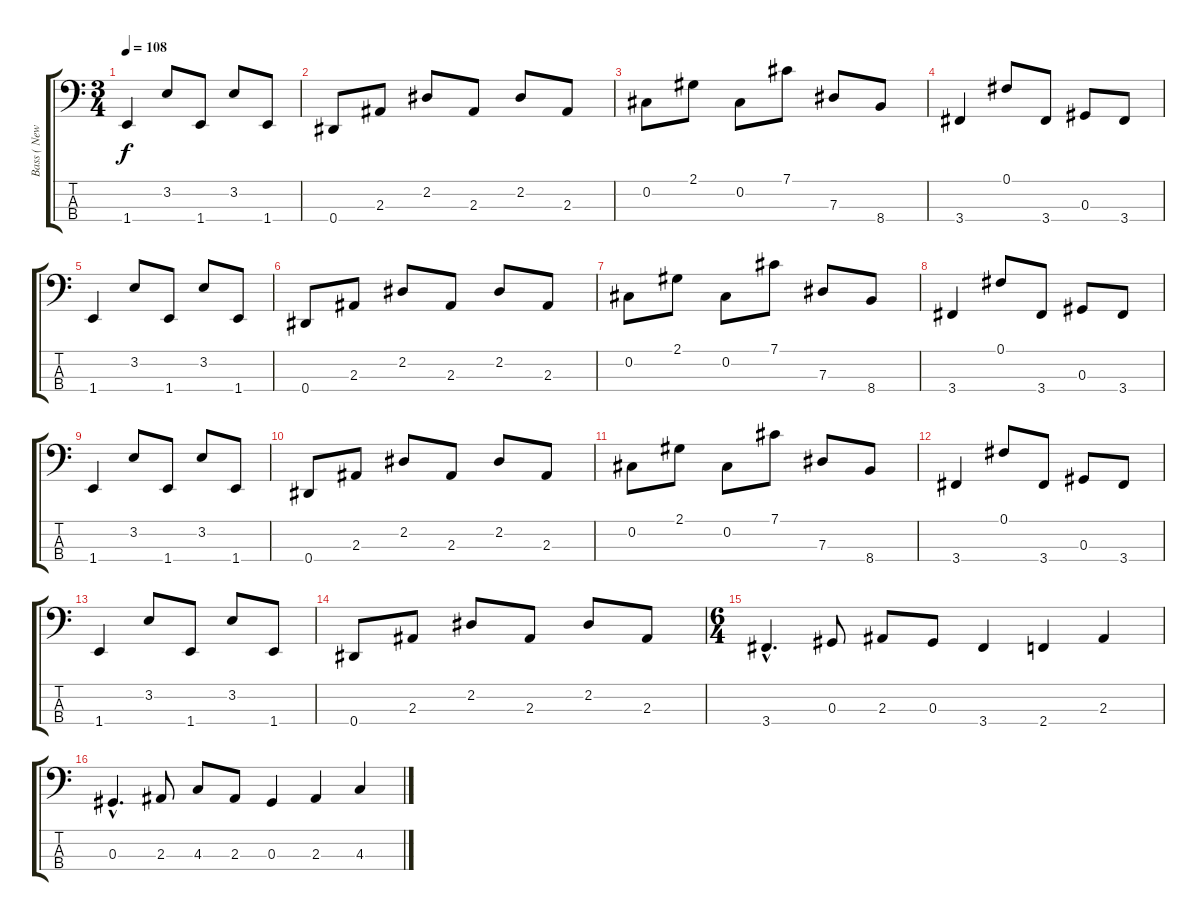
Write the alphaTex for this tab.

\track ("Bass ( Newsted )" "Bass ( New") {instrument electricbasspick}
\staff {score tabs}
\tuning (Gb2 Db2 Ab1 Eb1) {hide}
\ts (3 4)
\tempo 108
\clef f4
\ks c
1.4.4{dy f} 3.2.8 1.4.8 3.2.8 1.4.8 |
0.4.8 2.3.8 2.2.8 2.3.8 2.2.8 2.3.8 |
0.2.8 2.1.8 0.2.8 7.1.8 7.3.8 8.4.8 |
3.4.4 0.1.8 3.4.8 0.3.8 3.4.8 |
1.4.4 3.2.8 1.4.8 3.2.8 1.4.8 |
0.4.8 2.3.8 2.2.8 2.3.8 2.2.8 2.3.8 |
0.2.8 2.1.8 0.2.8 7.1.8 7.3.8 8.4.8 |
3.4.4 0.1.8 3.4.8 0.3.8 3.4.8 |
1.4.4 3.2.8 1.4.8 3.2.8 1.4.8 |
0.4.8 2.3.8 2.2.8 2.3.8 2.2.8 2.3.8 |
0.2.8 2.1.8 0.2.8 7.1.8 7.3.8 8.4.8 |
3.4.4 0.1.8 3.4.8 0.3.8 3.4.8 |
1.4.4 3.2.8 1.4.8 3.2.8 1.4.8 |
0.4.8 2.3.8 2.2.8 2.3.8 2.2.8 2.3.8 |
\ts (6 4)
3.4{hac}.4{d} 0.3.8 2.3.8 0.3.8 3.4.4 2.4.4 2.3.4 |
0.3{hac}.4{d} 2.3.8 4.3.8 2.3.8 0.3.4 2.3.4 4.3.4
